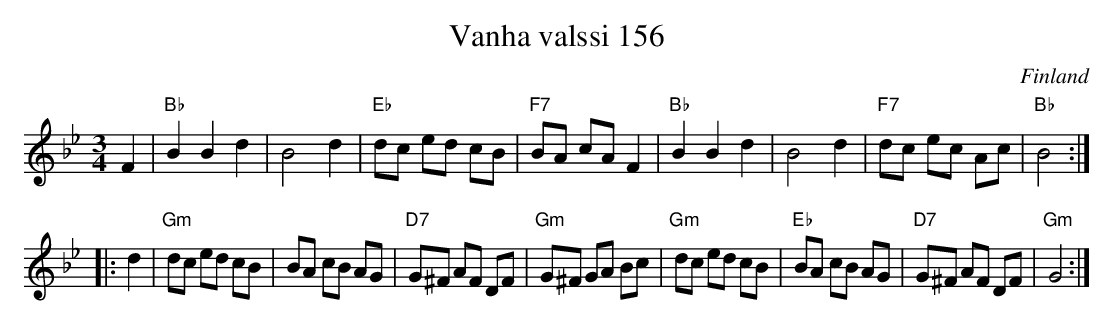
X:1
T: Vanha valssi 156
O: Finland
M: 3/4
L: 1/8
K: Bb
F2 |\
"Bb"B2 B2 d2 | B4 d2 | "Eb"dc ed cB | "F7"BA cA F2 |\
"Bb"B2 B2 d2 | B4 d2 | "F7"dc ec Ac | "Bb"B4 :|
|: d2 |\
"Gm"dc ed cB | BA cB AG | "D7"G^F AF DF| "Gm"G^F GA Bc |\
"Gm"dc ed cB | "Eb"BA cB AG | "D7"G^F AF DF | "Gm"G4 :|
